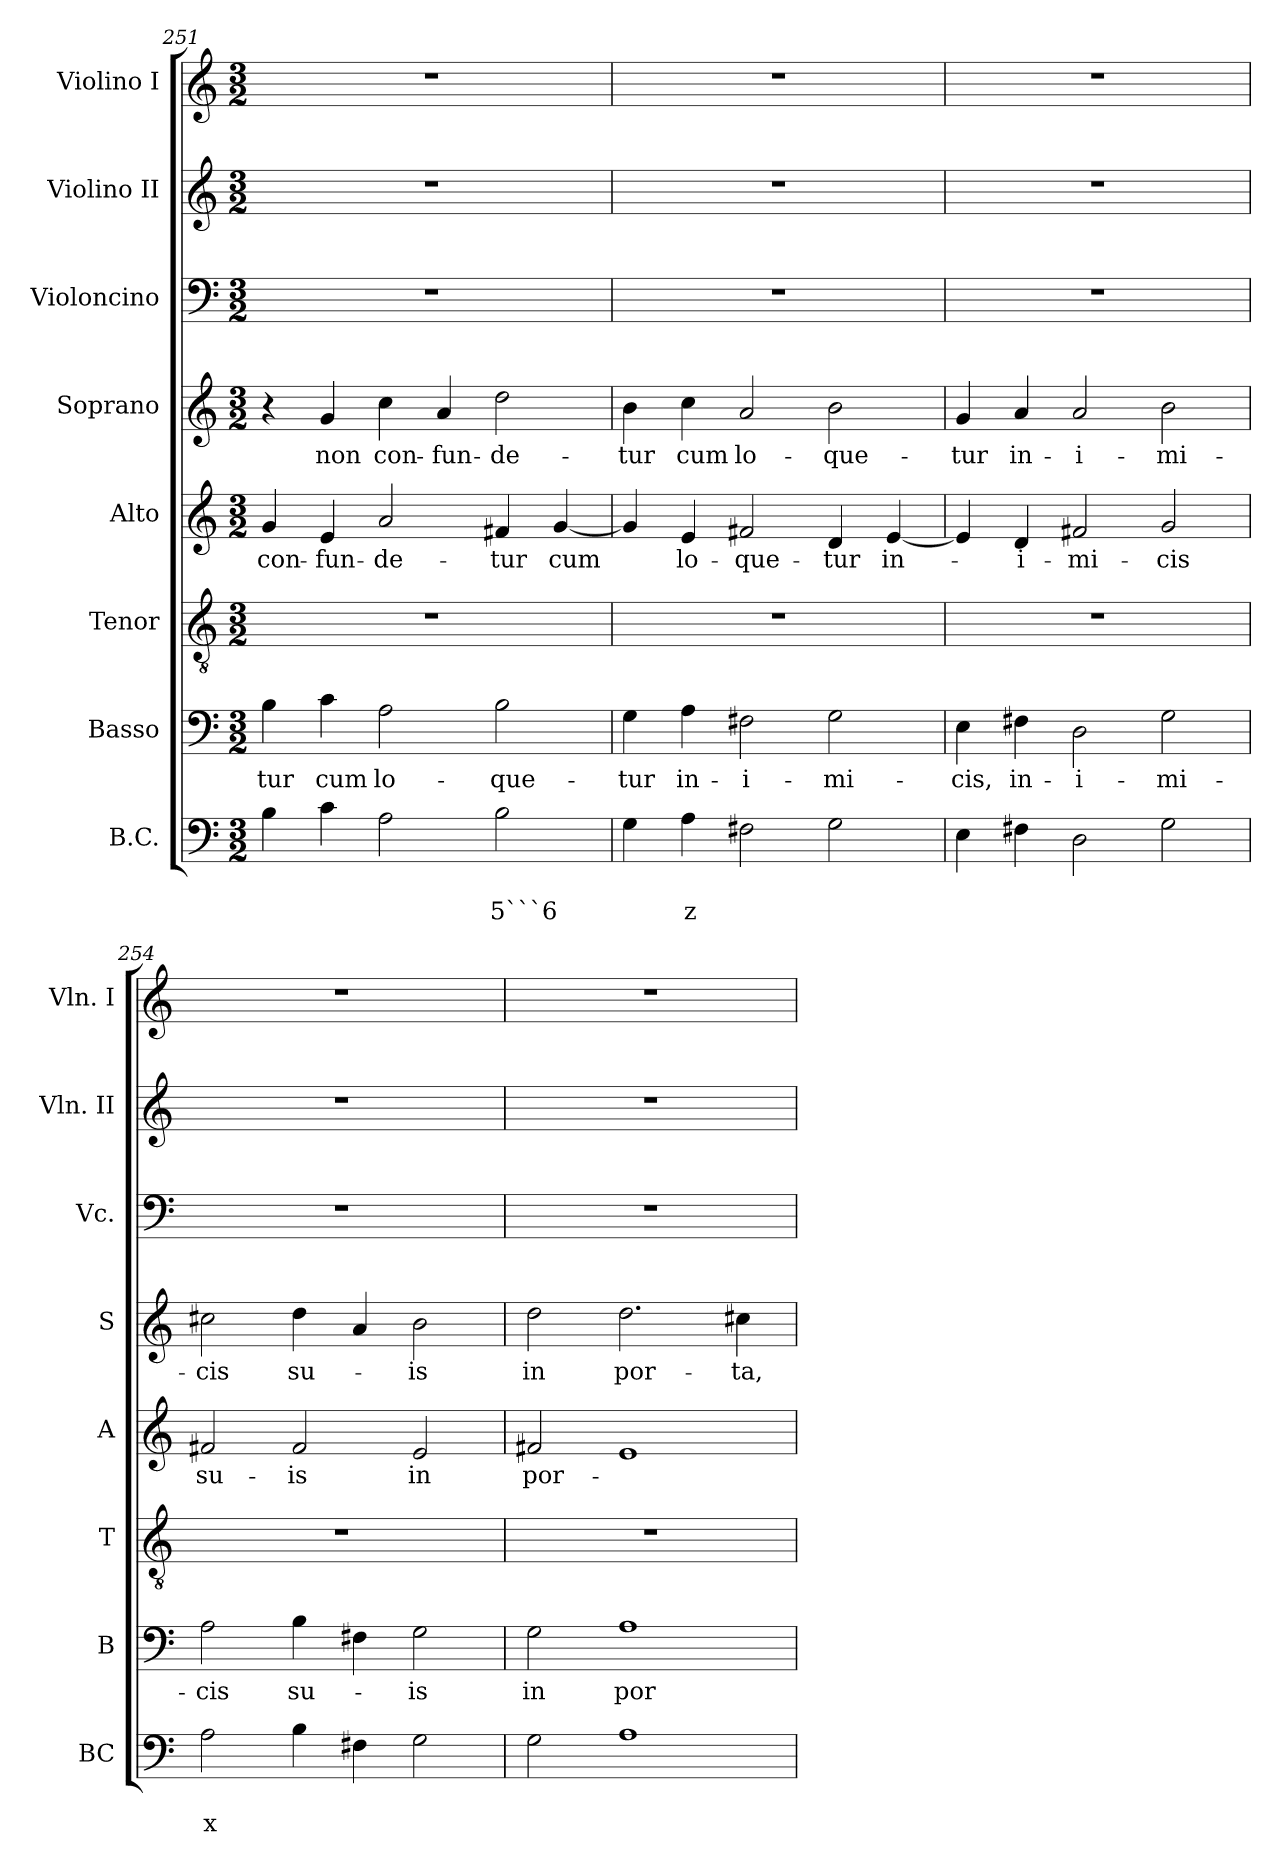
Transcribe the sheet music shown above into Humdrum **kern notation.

**kern	**text	**text	**kern	**text	**kern	**kern	**text	**kern	**text	**kern	**kern	**kern
*part8	*part8	*part8	*part7	*part7	*part6	*part5	*part5	*part4	*part4	*part3	*part2	*part1
*staff8	*staff8	*staff8	*staff7	*staff7	*staff6	*staff5	*staff5	*staff4	*staff4	*staff3	*staff2	*staff1
*I"B.C.	*	*	*I"Basso	*	*I"Tenor	*I"Alto	*	*I"Soprano	*	*I"Violoncino	*I"Violino II	*I"Violino I
*I'BC	*	*	*I'B	*	*I'T	*I'A	*	*I'S	*	*I'Vc.	*I'Vln. II	*I'Vln. I
*clefF4	*	*	*clefF4	*	*clefGv2	*clefG2	*	*clefG2	*	*clefF4	*clefG2	*clefG2
*k[]	*	*	*k[]	*	*k[]	*k[]	*	*k[]	*	*k[]	*k[]	*k[]
*C:	*	*	*C:	*	*C:	*C:	*	*C:	*	*C:	*C:	*C:
*M3/2	*	*	*M3/2	*	*M3/2	*M3/2	*	*M3/2	*	*M3/2	*M3/2	*M3/2
=251	=251	=251	=251	=251	=251	=251	=251	=251	=251	=251	=251	=251
!	!	!	!	!LO:LY:b	!	!	!LO:LY:b	!	!	!	!	!
4B\	.	.	4B\	-tur	1.r	4g/	con-	4r	.	1.r	1.r	1.r
!	!	!	!	!LO:LY:b	!	!	!LO:LY:b	!	!LO:LY:b	!	!	!
4c\	.	.	4c\	cum	.	4e/	-fun-	4g/	non	.	.	.
!	!	!	!	!LO:LY:b	!	!	!LO:LY:b	!	!LO:LY:b	!	!	!
2A\	.	.	2A\	lo-	.	2a/	-de-	4cc\	con-	.	.	.
!	!	!	!	!	!	!	!	!	!LO:LY:b	!	!	!
.	.	.	.	.	.	.	.	4a/	-fun-	.	.	.
!	!	!LO:LY:b	!	!LO:LY:b	!	!	!LO:LY:b	!	!LO:LY:b	!	!	!
2B\	.	5```6	2B\	-que-	.	4f#X/	-tur	2dd\	-de-	.	.	.
!	!	!	!	!	!	!	!LO:LY:b	!	!	!	!	!
.	.	.	.	.	.	[4g/	cum	.	.	.	.	.
=252	=252	=252	=252	=252	=252	=252	=252	=252	=252	=252	=252	=252
!	!	!	!	!LO:LY:b	!	!	!	!	!LO:LY:b	!	!	!
4G\	.	.	4G\	-tur	1.r	4g/]	.	4b\	-tur	1.r	1.r	1.r
!	!	!LO:LY:b	!	!LO:LY:b	!	!	!LO:LY:b	!	!LO:LY:b	!	!	!
4A\	.	z	4A\	in-	.	4e/	lo-	4cc\	cum	.	.	.
!	!	!	!	!LO:LY:b	!	!	!LO:LY:b	!	!LO:LY:b	!	!	!
2F#X\	.	.	2F#X\	-i-	.	2f#X/	-que-	2a/	lo-	.	.	.
!	!	!	!	!LO:LY:b	!	!	!LO:LY:b	!	!LO:LY:b	!	!	!
2G\	.	.	2G\	-mi-	.	4d/	-tur	2b\	-que-	.	.	.
!	!	!	!	!	!	!	!LO:LY:b	!	!	!	!	!
.	.	.	.	.	.	[4e/	in-	.	.	.	.	.
=253	=253	=253	=253	=253	=253	=253	=253	=253	=253	=253	=253	=253
!	!	!	!	!LO:LY:b	!	!	!	!	!LO:LY:b	!	!	!
4E\	.	.	4E\	-cis,	1.r	4e/]	.	4g/	-tur	1.r	1.r	1.r
!	!	!	!	!LO:LY:b	!	!	!LO:LY:b	!	!LO:LY:b	!	!	!
4F#X\	.	.	4F#X\	in-	.	4d/	-i-	4a/	in-	.	.	.
!	!	!	!	!LO:LY:b	!	!	!LO:LY:b	!	!LO:LY:b	!	!	!
2D\	.	.	2D\	-i-	.	2f#X/	-mi-	2a/	-i-	.	.	.
!	!	!	!	!LO:LY:b	!	!	!LO:LY:b	!	!LO:LY:b	!	!	!
2G\	.	.	2G\	-mi-	.	2g/	-cis	2b\	-mi-	.	.	.
=254	=254	=254	=254	=254	=254	=254	=254	=254	=254	=254	=254	=254
!	!	!LO:LY:b	!	!LO:LY:b	!	!	!LO:LY:b	!	!LO:LY:b	!	!	!
2A\	.	x	2A\	-cis	1.r	2f#X/	su-	2cc#X\	-cis	1.r	1.r	1.r
!	!	!	!	!LO:LY:b	!	!	!LO:LY:b	!	!LO:LY:b	!	!	!
4B\	.	.	4B\	su-	.	2f#/	-is	4dd\	su-	.	.	.
4F#X\	.	.	4F#X\	.	.	.	.	4a/	.	.	.	.
!	!	!	!	!LO:LY:b	!	!	!LO:LY:b	!	!LO:LY:b	!	!	!
2G\	.	.	2G\	-is	.	2e/	in	2b\	-is	.	.	.
!!LO:PB:g=z
=255	=255	=255	=255	=255	=255	=255	=255	=255	=255	=255	=255	=255
!	!	!	!	!LO:LY:b	!	!	!LO:LY:b	!	!LO:LY:b	!	!	!
2G\	.	.	2G\	in	1.r	2f#X/	por-	2dd\	in	1.r	1.r	1.r
!	!	!	!	!LO:LY:b	!	!	!	!	!LO:LY:b	!	!	!
1A	.	.	1A	por-	.	1e	.	2.dd\	por-	.	.	.
!	!	!	!	!	!	!	!	!	!LO:LY:b	!	!	!
.	.	.	.	.	.	.	.	4cc#X\	-ta,	.	.	.
=	=	=	=	=	=	=	=	=	=	=	=	=
*-	*-	*-	*-	*-	*-	*-	*-	*-	*-	*-	*-	*-
